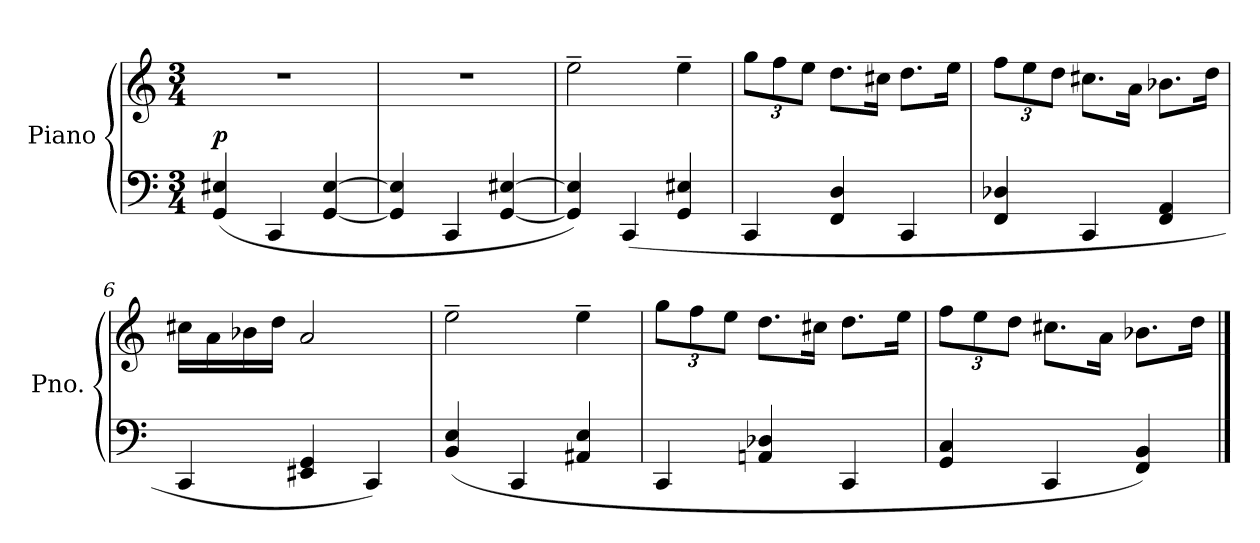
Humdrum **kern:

**kern	**kern	**dynam
*part1	*part1	*part1
*staff2	*staff1	*staff1/2
*I"Piano	*	*
*I'Pno.	*	*
*clefF4	*clefG2	*
*k[]	*k[]	*
*M3/4	*M3/4	*
=1	=1	=1
(4GG 4E#X	2.r	p
4CC	.	.
[4GG [4E#	.	.
=2	=2	=2
4GG] 4E#]	2.r	.
4CC	.	.
[4GG [4E#X	.	.
=3	=3	=3
4GG] 4E#])	2ee~	.
(4CC	.	.
4GG 4E#X	4ee~	.
=4	=4	=4
4CC	12ggL	.
.	12ff	.
.	12eeJ	.
4FF 4D	8.ddL	.
.	16cc#XJk	.
4CC	8.ddL	.
.	16eeJk	.
=5	=5	=5
4FF 4D-X	12ffL	.
.	12ee	.
.	12ddJ	.
4CC	8.cc#XL	.
.	16aJk	.
4FF 4AA	8.b-XL	.
.	16ddJk	.
=6	=6	=6
4CC	16cc#XLL	.
.	16a	.
.	16b-X	.
.	16ddJJ	.
4EE#X 4GG	2a	.
4CC)	.	.
=7	=7	=7
(4BB 4E	2ee~	.
4CC	.	.
4AA#X 4E	4ee~	.
=8	=8	=8
4CC	12ggL	.
.	12ff	.
.	12eeJ	.
4AAn 4D-X	8.ddL	.
.	16cc#XJk	.
4CC	8.ddL	.
.	16eeJk	.
=9	=9	=9
4GG 4C	12ffL	.
.	12ee	.
.	12ddJ	.
4CC	8.cc#XL	.
.	16aJk	.
4FF 4BB)	8.b-XL	.
.	16ddJk	.
==	==	==
*-	*-	*-
